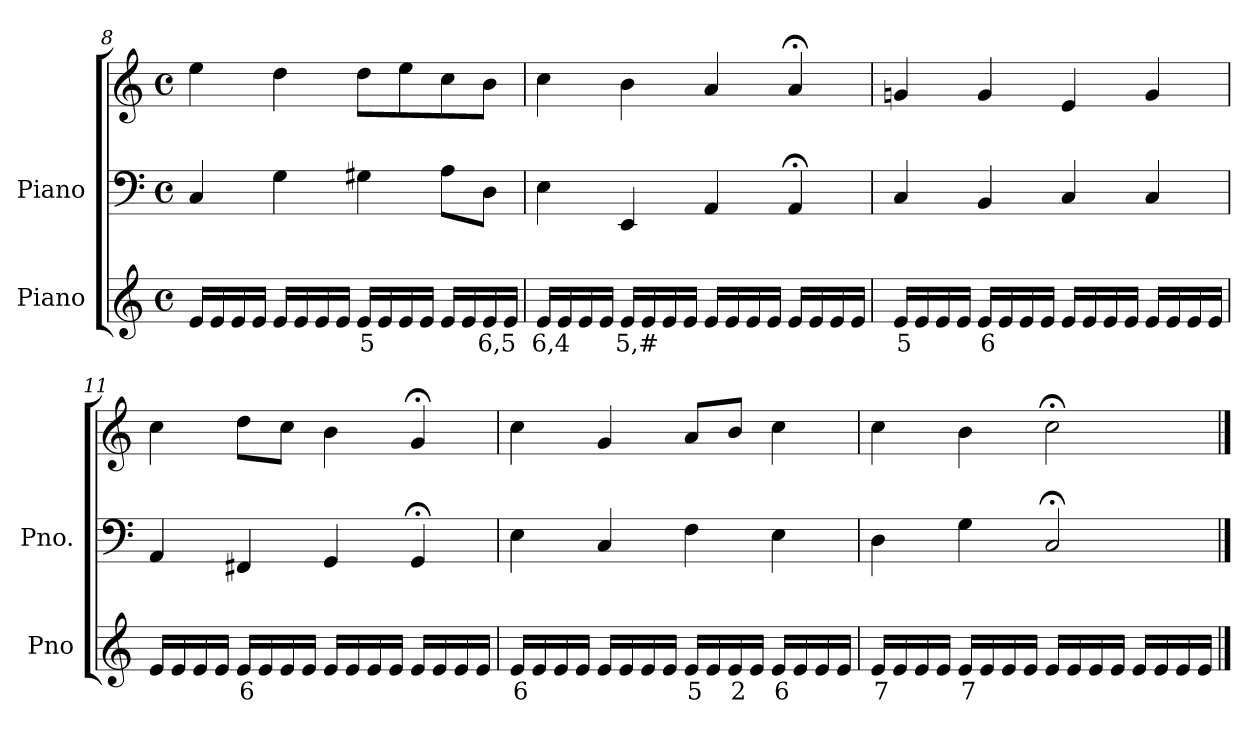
**kern	**text	**kern	**kern
*part2	*part2	*part1	*part1
*staff3	*staff3	*staff2	*staff1
*I"Piano	*	*I"Piano	*
*I'Pno	*	*I'Pno.	*
*clefG2	*	*clefF4	*clefG2
*k[]	*	*k[]	*k[]
*M4/4	*	*M4/4	*M4/4
*met(c)	*	*met(c)	*met(c)
=8	=8	=8	=8
16e/LL	.	4C/	4ee\
16e/	.	.	.
16e/	.	.	.
16e/JJ	.	.	.
16e/LL	.	4G\	4dd\
16e/	.	.	.
16e/	.	.	.
16e/JJ	.	.	.
!	!LO:LY:b	!	!
16e/LL	5	4G#X\	8dd\L
16e/	.	.	.
16e/	.	.	8ee\
16e/JJ	.	.	.
16e/LL	.	8A\L	8cc\
16e/	.	.	.
!	!LO:LY:b	!	!
16e/	6,5	8D\J	8b\J
16e/JJ	.	.	.
=9	=9	=9	=9
!	!LO:LY:b	!	!
16e/LL	6,4	4E\	4cc\
16e/	.	.	.
16e/	.	.	.
16e/JJ	.	.	.
!	!LO:LY:b	!	!
16e/LL	5,#	4EE/	4b\
16e/	.	.	.
16e/	.	.	.
16e/JJ	.	.	.
16e/LL	.	4AA/	4a/
16e/	.	.	.
16e/	.	.	.
16e/JJ	.	.	.
16e/LL	.	4AA;</	4a;</
16e/	.	.	.
16e/	.	.	.
16e/JJ	.	.	.
=10	=10	=10	=10
!	!LO:LY:b	!	!
16e/LL	5	4C/	4gn/
16e/	.	.	.
16e/	.	.	.
16e/JJ	.	.	.
!	!LO:LY:b	!	!
16e/LL	6	4BB/	4g/
16e/	.	.	.
16e/	.	.	.
16e/JJ	.	.	.
16e/LL	.	4C/	4e/
16e/	.	.	.
16e/	.	.	.
16e/JJ	.	.	.
16e/LL	.	4C/	4g/
16e/	.	.	.
16e/	.	.	.
16e/JJ	.	.	.
=11	=11	=11	=11
16e/LL	.	4AA/	4cc\
16e/	.	.	.
16e/	.	.	.
16e/JJ	.	.	.
!	!LO:LY:b	!	!
16e/LL	6	4FF#X/	8dd\L
16e/	.	.	.
16e/	.	.	8cc\J
16e/JJ	.	.	.
16e/LL	.	4GG/	4b\
16e/	.	.	.
16e/	.	.	.
16e/JJ	.	.	.
16e/LL	.	4GG;</	4g;</
16e/	.	.	.
16e/	.	.	.
16e/JJ	.	.	.
=12	=12	=12	=12
!	!LO:LY:b	!	!
16e/LL	6	4E\	4cc\
16e/	.	.	.
16e/	.	.	.
16e/JJ	.	.	.
16e/LL	.	4C/	4g/
16e/	.	.	.
16e/	.	.	.
16e/JJ	.	.	.
!	!LO:LY:b	!	!
16e/LL	5	4F\	8a/L
16e/	.	.	.
!	!LO:LY:b	!	!
16e/	2	.	8b/J
16e/JJ	.	.	.
!	!LO:LY:b	!	!
16e/LL	6	4E\	4cc\
16e/	.	.	.
16e/	.	.	.
16e/JJ	.	.	.
=13	=13	=13	=13
!	!LO:LY:b	!	!
16e/LL	7	4D\	4cc\
16e/	.	.	.
16e/	.	.	.
16e/JJ	.	.	.
!	!LO:LY:b	!	!
16e/LL	7	4G\	4b\
16e/	.	.	.
16e/	.	.	.
16e/JJ	.	.	.
16e/LL	.	2C;</	2cc;<\
16e/	.	.	.
16e/	.	.	.
16e/JJ	.	.	.
16e/LL	.	.	.
16e/	.	.	.
16e/	.	.	.
16e/JJ	.	.	.
==	==	==	==
*-	*-	*-	*-
